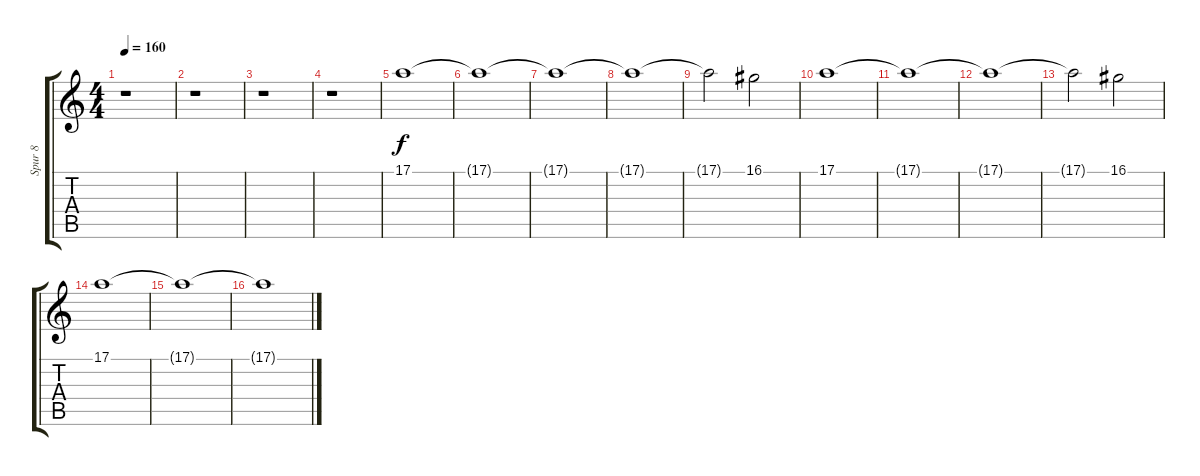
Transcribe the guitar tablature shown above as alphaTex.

\track ("Spur 8" "Spur 8") {instrument stringensemble1}
\staff {score tabs}
\tuning (E4 B3 G3 D3 A2 E2) {hide}
\ts (4 4)
\tempo 160
\clef g2
\ks c
r.1{dy f} |
r.1 |
r.1 |
r.1 |
17.1.1 |
17.1{t}.1 |
17.1{t}.1 |
17.1{t}.1 |
17.1{t}.2 16.1.2{volume 15} |
17.1.1 |
17.1{t}.1 |
17.1{t}.1 |
17.1{t}.2 16.1.2 |
17.1.1 |
17.1{t}.1 |
17.1{t}.1
